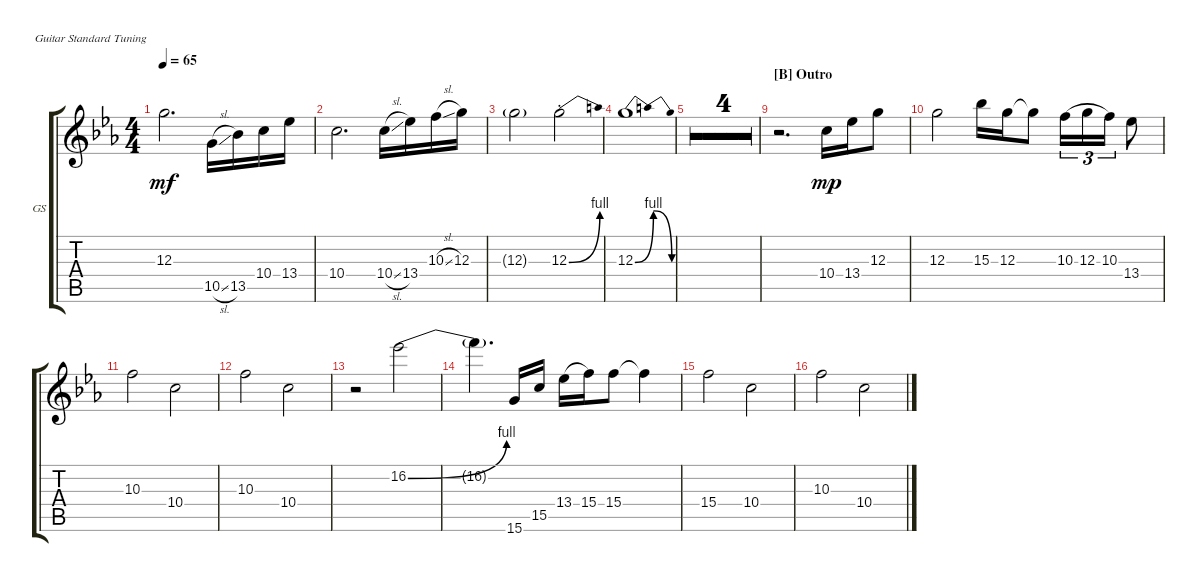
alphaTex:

\defaultSystemsLayout 4
\bracketExtendMode groupsimilarinstruments
\firstSystemTrackNameOrientation horizontal
\otherSystemsTrackNameOrientation horizontal
\track ("Guitar solo" "GS") {multiBarRest instrument overdrivenguitar}
\staff {score tabs}
\tuning (E4 B3 G3 D3 A2 E2)
\ts (4 4)
\tempo 65
\clef g2
\ks cminor
12.3.2{d dy mf} 10.5{sl}.16 13.5.16 10.4.16 13.4.16 |
10.4.2{d} 10.4{sl}.16 13.4.16 10.3{sl}.16 12.3.16 |
12.3{g}.2 12.3{be (bend 0 0 15 4) st}.2 |
12.3{be (bendrelease 0 0 10.2 4 20.4 4 30 0)}.1 |
|
|
|
|
\section ("B" "Outro")
r.2{d} 10.4.16{dy mp} 13.4.16 12.3.8 |
12.3.2 15.3.16 12.3.16 12.3{t}.8 10.3.16{tu (3 2) legatoorigin} 12.3.16{tu (3 2) legatoorigin} 10.3.16{tu (3 2)} 13.4.8 |
10.3.2 10.4.2 |
10.3.2 10.4.2 |
r.2 16.2{be (bend 0 0 14.399999999999999 4)}.2 |
16.2{t}.4{d} 15.6.16 15.5.16 13.4.16{legatoorigin} 15.4.16 15.4.8 15.4{t}.4 |
15.4.2 10.4.2 |
10.3.2 10.4.2
